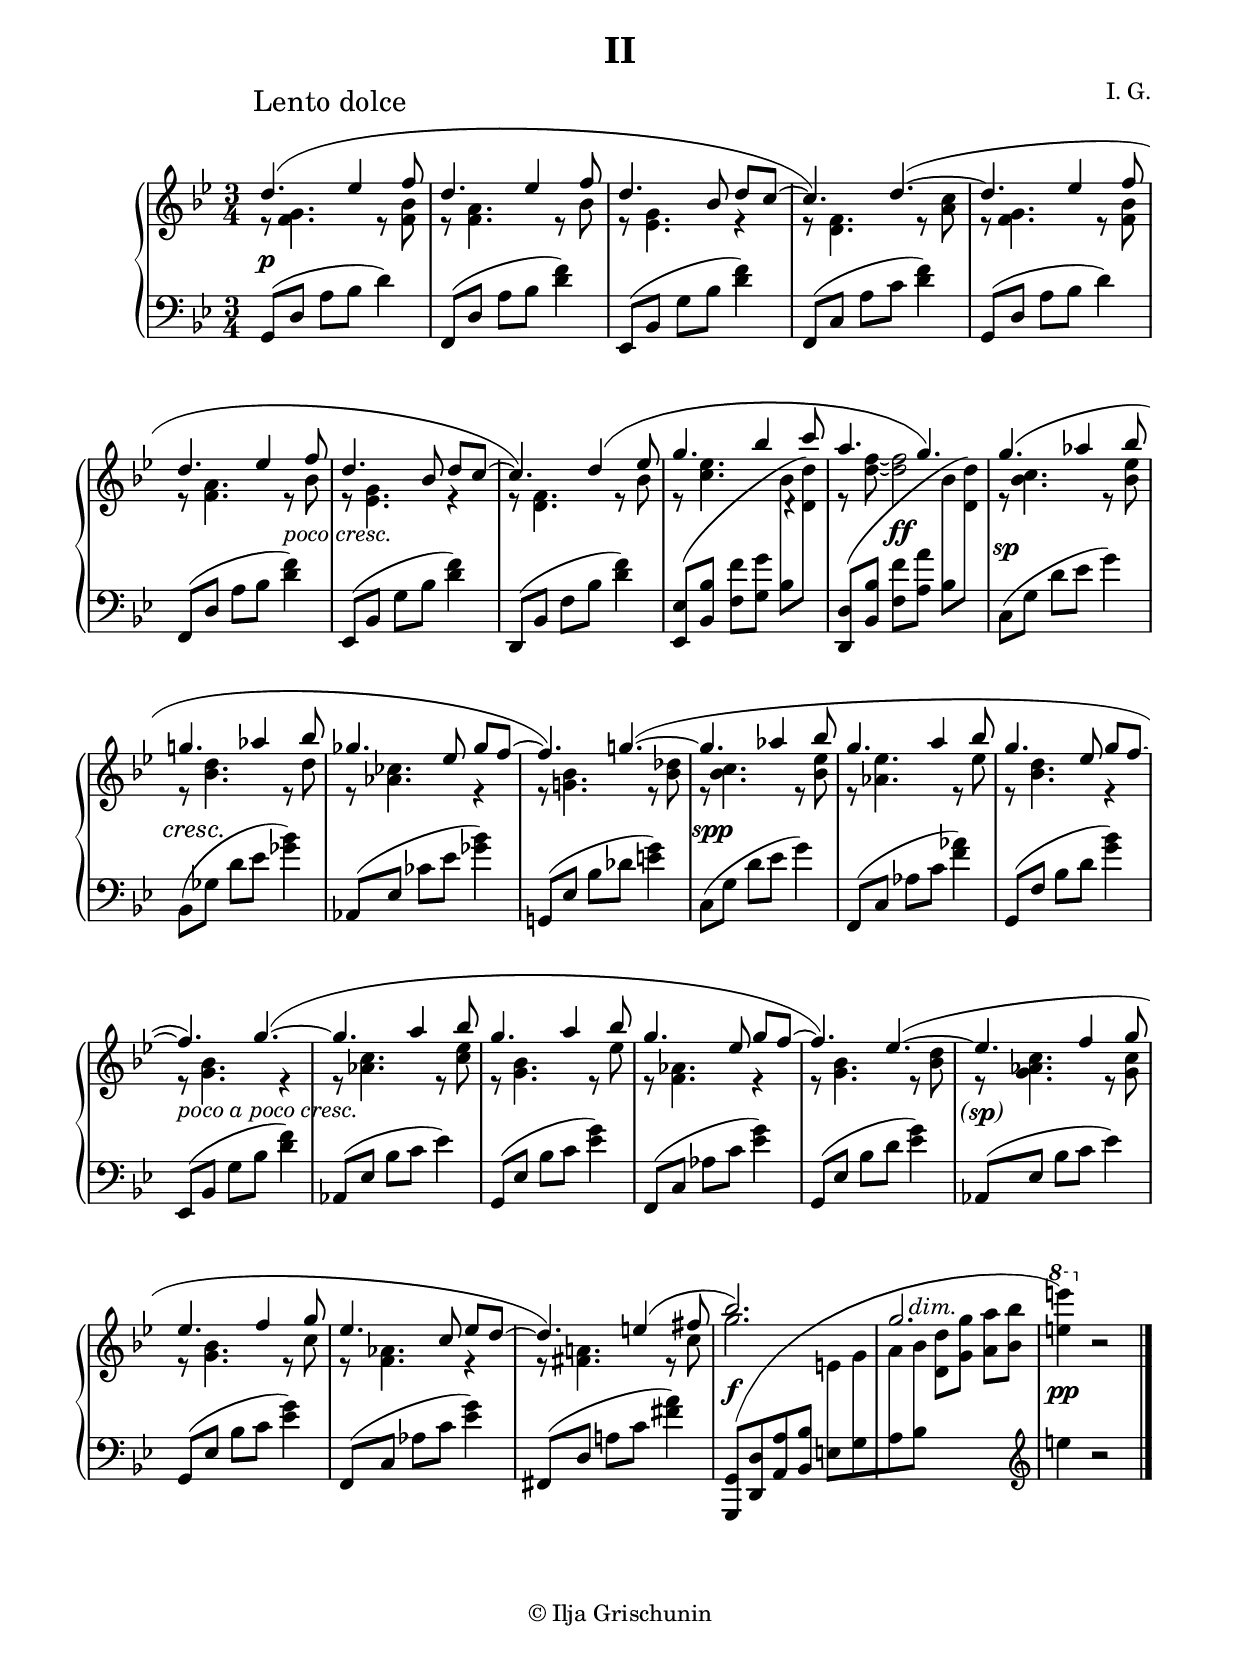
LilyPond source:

\version "2.18.0"

\language "deutsch"

\header {
  title = "II"
  composer = "I. G."
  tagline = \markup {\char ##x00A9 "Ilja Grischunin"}
}

\paper {
  #(set-paper-size "a4")
  top-system-spacing.basic-distance = #25
  top-markup-spacing.basic-distance = #15
  markup-system-spacing.basic-distance = #25
  system-system-spacing.basic-distance = #20
  last-bottom-spacing.basic-distance = #25
  left-margin = 15
  right-margin = 15
  %two-sided = ##t
  %inner-margin = 25
  %outer-margin = 15
}

\layout {
  indent = 10
  \context {
    \PianoStaff
    \consists #Span_stem_engraver
  }
  \context{
    \Score
    \override StaffGrouper.staff-staff-spacing.basic-distance = #13
    \remove "Bar_number_engraver"
  }
}
%%%%%%%%% SCRIPTS %%%%%%%%%
makeOctaves =
#(define-music-function (parser location arg mus)
   (integer? ly:music?)
   #{<<
     \withMusicProperty #'to-relative-callback
     #(lambda (m p)
        (let ((mu (ly:music-property m 'element)))
          (ly:music-transpose mu (ly:make-pitch (- arg) 0 0))
          (ly:make-music-relative! mu p)
          (ly:music-transpose mu (ly:make-pitch arg 0 0)))
        p)
     \transpose c' $(ly:make-pitch arg 0 0) $mus
     $mus
     >>
   #})

paren =
#(define-event-function (parser location dyn) (ly:event?)
   (make-dynamic-script
    #{ \markup \concat {
      \normal-text \italic \fontsize #1 (
      #(ly:music-property dyn 'text)
      \normal-text \italic \fontsize #1 )
       }
    #}))
wstem = #(define-music-function (parser location extent) (pair?) #{
  \once \override Staff.Stem #'X-extent = #extent
           #})
%%%%%%%%%%% RH %%%%%%%%%%%%
rechts = \relative {
  \clef treble
  \key g \minor
  \time 3/4
  \set Timing.beamExceptions = #'()
  \set Timing.baseMoment = #(ly:make-moment 1/4)
  \set Timing.beatStructure = #'(1 1 1)
  \override Score.RehearsalMark.extra-offset = #'(4 . 2)
  \mark "Lento dolce"
  <<
    {
      \override Slur.positions = #'(3 . 1)
      d''4.( es4 f8 d4. es4 f8 d4. b8 d c~ c4.) d~(
      d es4 f8 d4. es4 f8 d4. b8 d c~ c4.) d4( es8
      g4. b4 c8 a4. g) g4.( as4 b8 g!4.  as4 b8 ges4. es8 ges f~ f4.) g!~(
      g as4 b8 g4. a4 b8 g4. es8 g f~ f4.) g~(
      g a4 b8 g4. a4 b8 g4. es8 g f~ f4.) es~(
      es f4 g8 es4. f4 g8 es4. c8 es d~ d4.) e4( fis8 b2.) g2. s
    }
    \\
    {
      r8 <f, g>4. r8 <f b> r <f a>4. r8 b r <es, g>4. r4 r8 <d f>4. r8 <a' c>
      r8 <f g>4. r8 <f b> r <f a>4. r8 b r <es, g>4. r4 r8 <d f>4. r8 b'
      r <c es>4.
      \once \override Rest.extra-offset = #'(0.5 . 0.5)
      r4 r8 <d f>~ q2
      r8 <b c>4. r8 <b es> r <b d>4. r8 d r <as ces>4. r4 r8 <g! b>4. r8 <b des>
      r <b c>4. r8 <b es> r <as es'>4. r8 es' r <b d>4. r4 r8 <g b>4. r4
      r8 <as c>4. r8 <c es> r <g b>4. r8 es' r <f, as>4. r4 r8 <g b>4. r8 <b d>
      r
      \once \override Accidental.extra-offset = #'(.7 . 0)
      <g as c>4. r8 <g c> r <g b>4.r8 c r <f, as>4. r4 r8 <fis a!>4. r8 c' g'2.
      s s
    }
    \\
    {
      \voiceTwo
      s2.*8 s2
      \autoBeamOff
      \crossStaff {b,8 s s2 b8 s}
      \autoBeamOn
      s2.*16 s2
      \autoBeamOff
      \crossStaff {e,8 g a b}
      \autoBeamOn
      s2
      \change Staff = LH
      \clef treble
      e4 b2\rest
    }
  >>
  \bar "|."
}
%%%%%%%%%%% LH %%%%%%%%%%%%
links = \relative {
  \clef bass
  \key g \minor
  \time 3/4
  \set Timing.beamExceptions = #'()
  \set Timing.baseMoment = #(ly:make-moment 1/4)
  \set Timing.beatStructure = #'(1 1 1)

  g,8( d' a' b d4)
  f,,8( d' a' b <d f>4)
  es,,8( b' g' b <d f>4)
  f,,8( c' a' c <d f>4)
  g,,8( d' a' b d4)
  f,,8( d' a' b <d f>4)
  es,,8( b' g' b <d f>4)
  d,,8( b' f' b <d f>4)
  \makeOctaves #1 {
    es,,8( b' f' g
  }
  \stemDown
  b
  \change Staff = RH
  \makeOctaves #1 {
    d)
  }
  \change Staff = LH
  \stemNeutral
  \makeOctaves #1 {
    d,,8( b' f' a
  }
  \stemDown
  b
  \change Staff = RH
  \makeOctaves #1 {
    d)
  }
  \change Staff = LH
  \stemNeutral
  c,8( g' d' es g4)
  b,,8( ges' d' es <ges b>4)
  as,,8( es' ces' es <ges b>4)
  g,,!8( es' b' des <e g>4)
  c,8( g' d' es g4)
  f,,8( c' as' c <f as>4)
  g,,8( f' b d <g b>4)
  es,,8( b' g' b <d f>4)
  as,8( es' b' c es4)
  g,,8( es' b' c <es g>4)
  f,,8( c' as' c <es g>4)
  g,,8( es' b' d <es g>4)
  as,,8( es' b' c es4)
  g,,8( es' b' c <es g>4)
  f,,8( c' as' c <es g>4)
  fis,,8( d' a'! c <fis a>4)
  \shape #'((0 . -1) (2 . 10) (0 . 2) (-0.3 . -0.3)) Slur
  \makeOctaves #-1 {
    g,,8[( d' a' b]
  }
  e,[ g a b]
  \change Staff = RH
  \stemDown
  \makeOctaves #1 {
    d g a b
    \ottava #1
    \set Staff.ottavation = #"8"
    e'4)
    \ottava #0
  }
  r2

}
%%%%%%%%%%%%D%%%%%%%%%%%%
dynamic = {
  \override Hairpin.to-barline = ##f
  \override DynamicTextSpanner.style = #'none
  s2.*5\p s2 s4-\markup { \italic { poco cresc. } } s2.*3
  s4
  \once\override DynamicText.extra-offset = #'(0 . -.5)
  s2\ff
  \once\override DynamicText.extra-offset = #'(0 . -2)
  s2.\sp
  \override DynamicTextSpanner.extra-offset = #'(-1.5 . -1)
  s2.*3\cresc
  \once\override DynamicText.extra-offset = #'(.5 . -1)
  s2.*3\spp s2.*5-\markup { \italic { poco a poco cresc. } }
  \override DynamicText.extra-offset = #'(0 . -1)
  s2.*4\paren\sp
  \override DynamicText.extra-offset = #'(0 . 1)
  s2.\f
  \override DynamicTextSpanner.extra-offset = #'(2 . 9)
  \override DynamicText.extra-offset = #'(0 . 1)
  \small s\dim \normalsize s\pp
}
%%%%%%%%%%%%%%%%%%%%%%
\score {
  \new PianoStaff <<
    \new Staff = "RH" \rechts
    \new Dynamics = "DYN" \dynamic
    \new Staff = "LH" \links
  >>
}